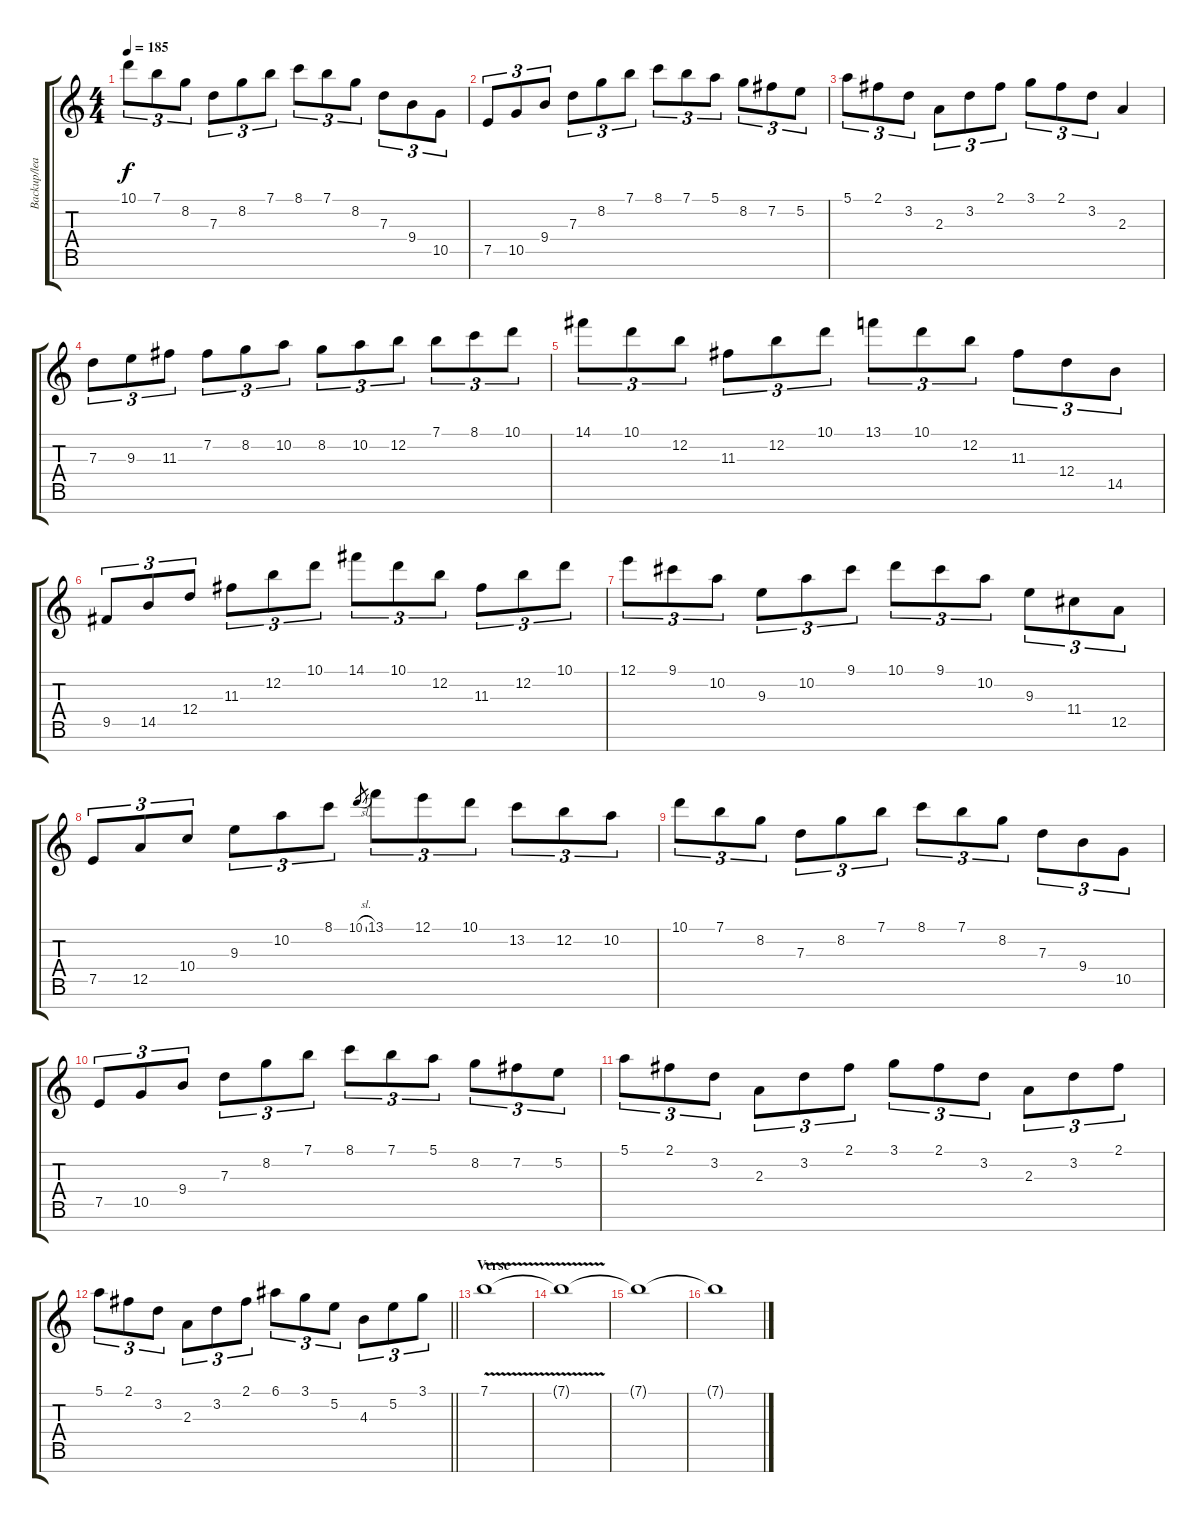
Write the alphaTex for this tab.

\track ("Backup/lead guitar" "Backup/lea") {instrument distortionguitar}
\staff {score tabs}
\tuning (E4 B3 G3 D3 A2 E2 B1) {hide}
\ts (4 4)
\tempo 185
\clef g2
\ks c
10.1.8{tu (3 2) dy f} 7.1.8{tu (3 2)} 8.2.8{tu (3 2)} 7.3.8{tu (3 2)} 8.2.8{tu (3 2)} 7.1.8{tu (3 2)} 8.1.8{tu (3 2)} 7.1.8{tu (3 2)} 8.2.8{tu (3 2)} 7.3.8{tu (3 2)} 9.4.8{tu (3 2)} 10.5.8{tu (3 2)} |
7.5.8{tu (3 2)} 10.5.8{tu (3 2)} 9.4.8{tu (3 2)} 7.3.8{tu (3 2)} 8.2.8{tu (3 2)} 7.1.8{tu (3 2)} 8.1.8{tu (3 2)} 7.1.8{tu (3 2)} 5.1.8{tu (3 2)} 8.2.8{tu (3 2)} 7.2.8{tu (3 2)} 5.2.8{tu (3 2)} |
5.1.8{tu (3 2)} 2.1.8{tu (3 2)} 3.2.8{tu (3 2)} 2.3.8{tu (3 2)} 3.2.8{tu (3 2)} 2.1.8{tu (3 2)} 3.1.8{tu (3 2)} 2.1.8{tu (3 2)} 3.2.8{tu (3 2)} 2.3.4 |
7.3.8{tu (3 2)} 9.3.8{tu (3 2)} 11.3.8{tu (3 2)} 7.2.8{tu (3 2)} 8.2.8{tu (3 2)} 10.2.8{tu (3 2)} 8.2.8{tu (3 2)} 10.2.8{tu (3 2)} 12.2.8{tu (3 2)} 7.1.8{tu (3 2)} 8.1.8{tu (3 2)} 10.1.8{tu (3 2)} |
14.1.8{tu (3 2)} 10.1.8{tu (3 2)} 12.2.8{tu (3 2)} 11.3.8{tu (3 2)} 12.2.8{tu (3 2)} 10.1.8{tu (3 2)} 13.1.8{tu (3 2)} 10.1.8{tu (3 2)} 12.2.8{tu (3 2)} 11.3.8{tu (3 2)} 12.4.8{tu (3 2)} 14.5.8{tu (3 2)} |
9.5.8{tu (3 2)} 14.5.8{tu (3 2)} 12.4.8{tu (3 2)} 11.3.8{tu (3 2)} 12.2.8{tu (3 2)} 10.1.8{tu (3 2)} 14.1.8{tu (3 2)} 10.1.8{tu (3 2)} 12.2.8{tu (3 2)} 11.3.8{tu (3 2)} 12.2.8{tu (3 2)} 10.1.8{tu (3 2)} |
12.1.8{tu (3 2)} 9.1.8{tu (3 2)} 10.2.8{tu (3 2)} 9.3.8{tu (3 2)} 10.2.8{tu (3 2)} 9.1.8{tu (3 2)} 10.1.8{tu (3 2)} 9.1.8{tu (3 2)} 10.2.8{tu (3 2)} 9.3.8{tu (3 2)} 11.4.8{tu (3 2)} 12.5.8{tu (3 2)} |
7.5.8{tu (3 2)} 12.5.8{tu (3 2)} 10.4.8{tu (3 2)} 9.3.8{tu (3 2)} 10.2.8{tu (3 2)} 8.1.8{tu (3 2)} 10.1{sl}.8{gr} 13.1.8{tu (3 2)} 12.1.8{tu (3 2)} 10.1.8{tu (3 2)} 13.2.8{tu (3 2)} 12.2.8{tu (3 2)} 10.2.8{tu (3 2)} |
10.1.8{tu (3 2)} 7.1.8{tu (3 2)} 8.2.8{tu (3 2)} 7.3.8{tu (3 2)} 8.2.8{tu (3 2)} 7.1.8{tu (3 2)} 8.1.8{tu (3 2)} 7.1.8{tu (3 2)} 8.2.8{tu (3 2)} 7.3.8{tu (3 2)} 9.4.8{tu (3 2)} 10.5.8{tu (3 2)} |
7.5.8{tu (3 2)} 10.5.8{tu (3 2)} 9.4.8{tu (3 2)} 7.3.8{tu (3 2)} 8.2.8{tu (3 2)} 7.1.8{tu (3 2)} 8.1.8{tu (3 2)} 7.1.8{tu (3 2)} 5.1.8{tu (3 2)} 8.2.8{tu (3 2)} 7.2.8{tu (3 2)} 5.2.8{tu (3 2)} |
5.1.8{tu (3 2)} 2.1.8{tu (3 2)} 3.2.8{tu (3 2)} 2.3.8{tu (3 2)} 3.2.8{tu (3 2)} 2.1.8{tu (3 2)} 3.1.8{tu (3 2)} 2.1.8{tu (3 2)} 3.2.8{tu (3 2)} 2.3.8{tu (3 2)} 3.2.8{tu (3 2)} 2.1.8{tu (3 2)} |
\barLineRight lightlight
5.1.8{tu (3 2)} 2.1.8{tu (3 2)} 3.2.8{tu (3 2)} 2.3.8{tu (3 2)} 3.2.8{tu (3 2)} 2.1.8{tu (3 2)} 6.1.8{tu (3 2)} 3.1.8{tu (3 2)} 5.2.8{tu (3 2)} 4.3.8{tu (3 2)} 5.2.8{tu (3 2)} 3.1.8{tu (3 2)} |
\section ("" "Verse")
7.1{v}.1{volume 0} |
7.1{t}.1 |
7.1{t}.1 |
7.1{t}.1
